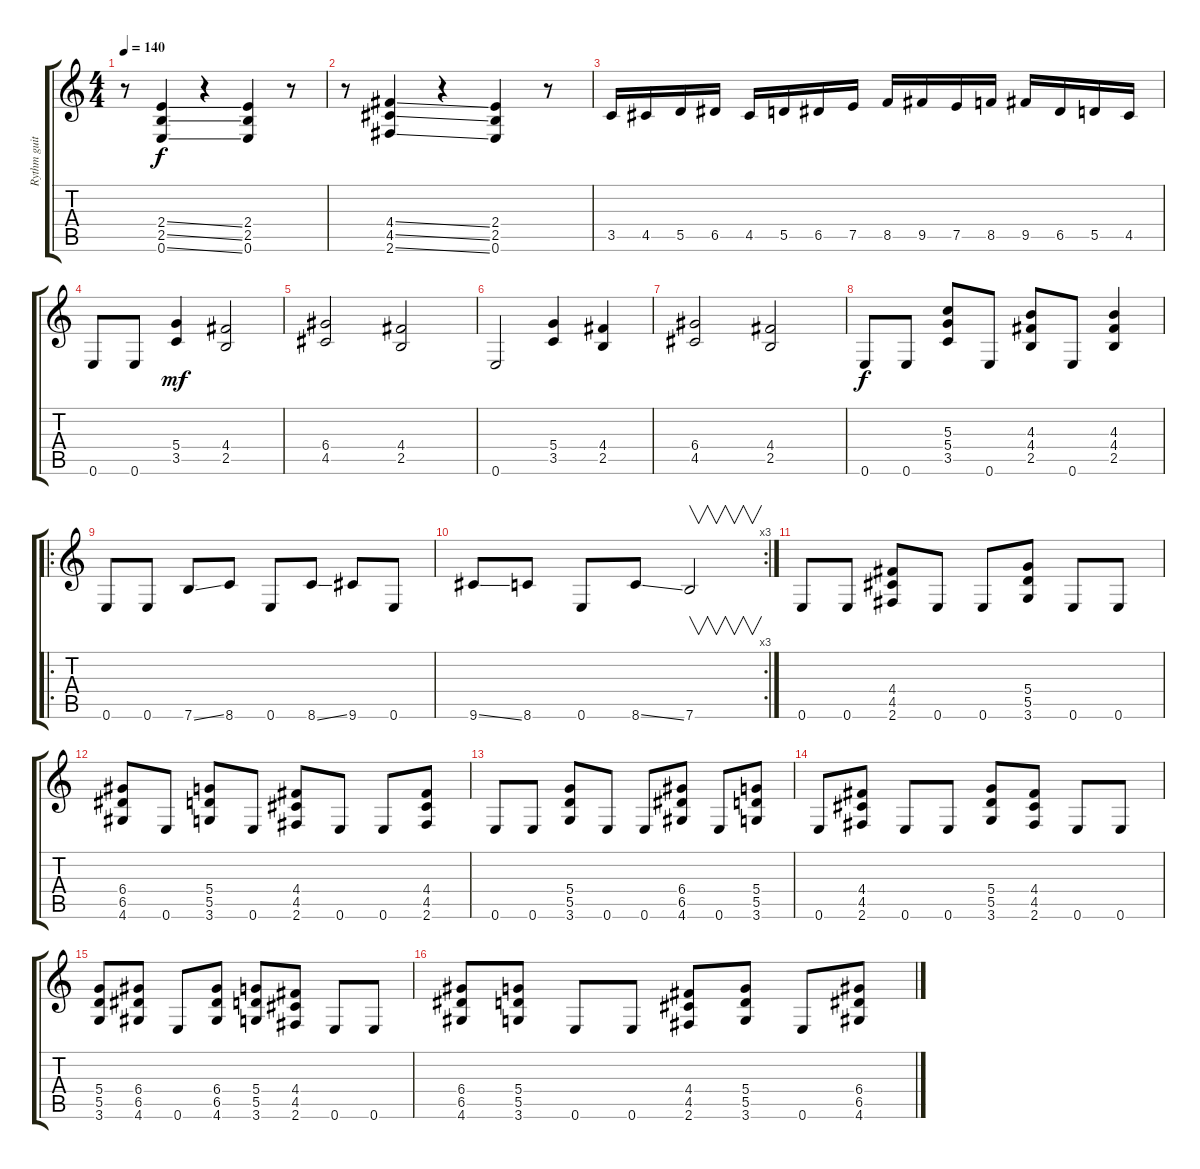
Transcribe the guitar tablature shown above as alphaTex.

\track ("Rythm guitar" "Rythm guit") {instrument distortionguitar}
\staff {score tabs}
\tuning (E4 B3 G3 D3 A2 E2) {hide}
\ts (4 4)
\tempo 140
\clef g2
\ks c
r.8{dy f} (2.4{ss} 2.5{ss} 0.6{ss}).4 r.4 (2.4 2.5 0.6).4 r.8 |
r.8 (4.4{ss} 4.5{ss} 2.6{ss}).4 r.4 (2.4 2.5 0.6).4 r.8 |
3.5.16 4.5.16 5.5.16 6.5.16 4.5.16 5.5.16 6.5.16 7.5.16 8.5.16 9.5.16 7.5.16 8.5.16 9.5.16 6.5.16 5.5.16 4.5.16 |
0.6.8 0.6.8 (5.4 3.5).4{dy mf} (4.4 2.5).2 |
(6.4 4.5).2 (4.4 2.5).2 |
0.6.2 (5.4 3.5).4 (4.4 2.5).4 |
(6.4 4.5).2 (4.4 2.5).2 |
0.6.8{dy f} 0.6.8 (5.3 5.4 3.5).8 0.6.8 (4.3 4.4 2.5).8 0.6.8 (4.3 4.4 2.5).4 |
\ro
0.6.8 0.6.8 7.6{ss}.8 8.6.8 0.6.8 8.6{ss}.8 9.6.8 0.6.8 |
\rc 3
9.6{ss}.8 8.6.8 0.6.8 8.6{ss}.8 7.6.2{v} |
0.6.8 0.6.8 (4.4 4.5 2.6).8 0.6.8 0.6.8 (5.4 5.5 3.6).8 0.6.8 0.6.8 |
(6.4 6.5 4.6).8 0.6.8 (5.4 5.5 3.6).8 0.6.8 (4.4 4.5 2.6).8 0.6.8 0.6.8 (4.4 4.5 2.6).8 |
0.6.8 0.6.8 (5.4 5.5 3.6).8 0.6.8 0.6.8 (6.4 6.5 4.6).8 0.6.8 (5.4 5.5 3.6).8 |
0.6.8 (4.4 4.5 2.6).8 0.6.8 0.6.8 (5.4 5.5 3.6).8 (4.4 4.5 2.6).8 0.6.8 0.6.8 |
(5.4 5.5 3.6).8 (6.4 6.5 4.6).8 0.6.8 (6.4 6.5 4.6).8 (5.4 5.5 3.6).8 (4.4 4.5 2.6).8 0.6.8 0.6.8 |
(6.4 6.5 4.6).8 (5.4 5.5 3.6).8 0.6.8 0.6.8 (4.4 4.5 2.6).8 (5.4 5.5 3.6).8 0.6.8 (6.4 6.5 4.6).8
